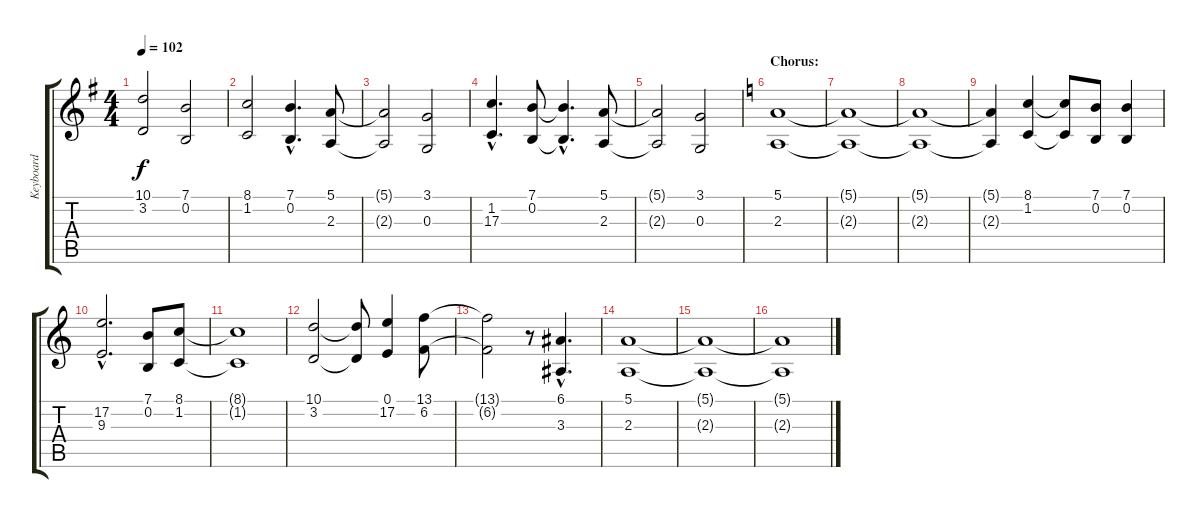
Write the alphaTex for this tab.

\track ("Keyboard" "Keyboard") {instrument lead3calliope}
\staff {score tabs}
\tuning (E4 B3 G3 D3 A2 E2) {hide}
\ts (4 4)
\tempo 102
\clef g2
\ks eminor
(10.1 3.2).2{dy f} (7.1 0.2).2 |
(8.1 1.2).2 (7.1{hac} 0.2{hac}).4{d} (5.1 2.3).8 |
(5.1{t} 2.3{t}).2 (3.1 0.3).2 |
(1.2{hac} 17.3{hac}).4{d} (7.1 0.2).8 (7.1{hac t} 0.2{hac t}).4{d} (5.1 2.3).8 |
(5.1{t} 2.3{t}).2 (3.1 0.3).2 |
\section ("" "Chorus:")
\ks c
(5.1 2.3).1{volume 9 instrument stringensemble1} |
(5.1{t} 2.3{t}).1 |
(5.1{t} 2.3{t}).1 |
(5.1{t} 2.3{t}).4 (8.1 1.2).4 (8.1{t} 1.2{t}).8 (7.1 0.2).8 (7.1 0.2).4 |
(17.2{hac} 9.3{hac}).2{d} (7.1 0.2).8 (8.1 1.2).8 |
(8.1{t} 1.2{t}).1 |
(10.1 3.2).2 (10.1{t} 3.2{t}).8 (0.1 17.2).4 (13.1 6.2).8 |
(13.1{t} 6.2{t}).2 r.8 (6.1{hac} 3.3{hac}).4{d} |
(5.1 2.3).1 |
(5.1{t} 2.3{t}).1 |
(5.1{t} 2.3{t}).1
